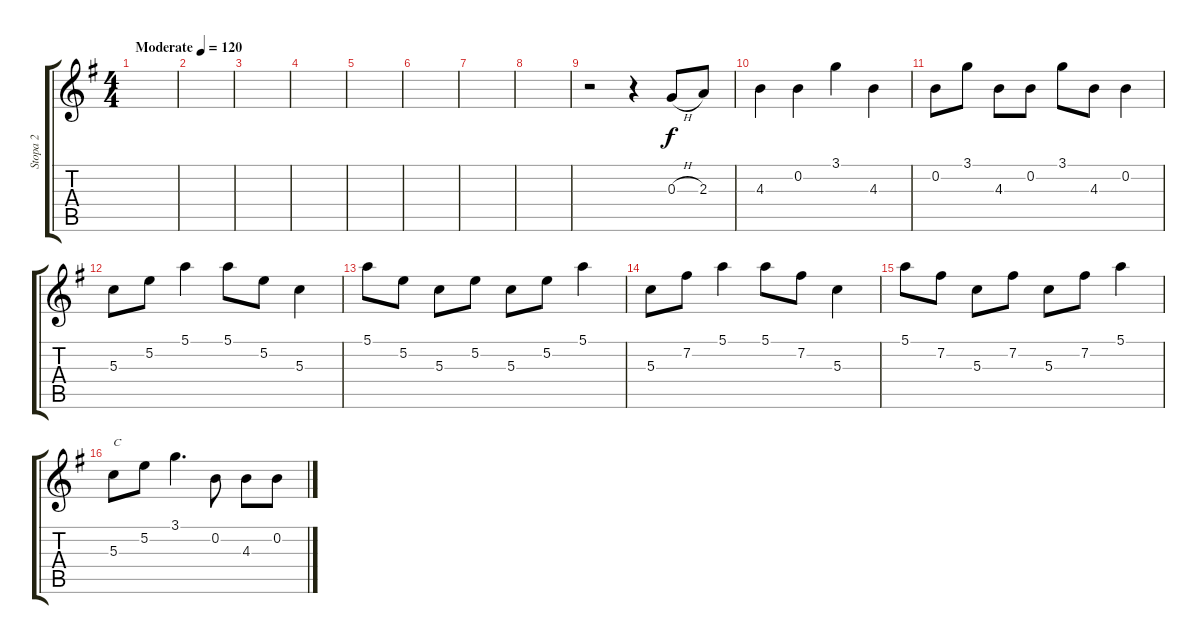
\track ("Stopa 2" "Stopa 2") {instrument acousticguitarsteel}
\staff {score tabs}
\tuning (E4 B3 G3 D3 A2 E2) {hide}
\ts (4 4)
\tempo (120 "Moderate")
\clef g2
\ks g
|
|
|
|
|
|
|
|
r.2 r.4 0.3{h}.8 2.3.8 |
4.3.4 0.2.4 3.1.4 4.3.4 |
0.2.8 3.1.8 4.3.8 0.2.8 3.1.8 4.3.8 0.2.4 |
5.3.8 5.2.8 5.1.4 5.1.8 5.2.8 5.3.4 |
5.1.8 5.2.8 5.3.8 5.2.8 5.3.8 5.2.8 5.1.4 |
5.3.8 7.2.8 5.1.4 5.1.8 7.2.8 5.3.4 |
5.1.8 7.2.8 5.3.8 7.2.8 5.3.8 7.2.8 5.1.4 |
5.3.8{txt "C"} 5.2.8 3.1.4{d} 0.2.8 4.3.8 0.2.8
